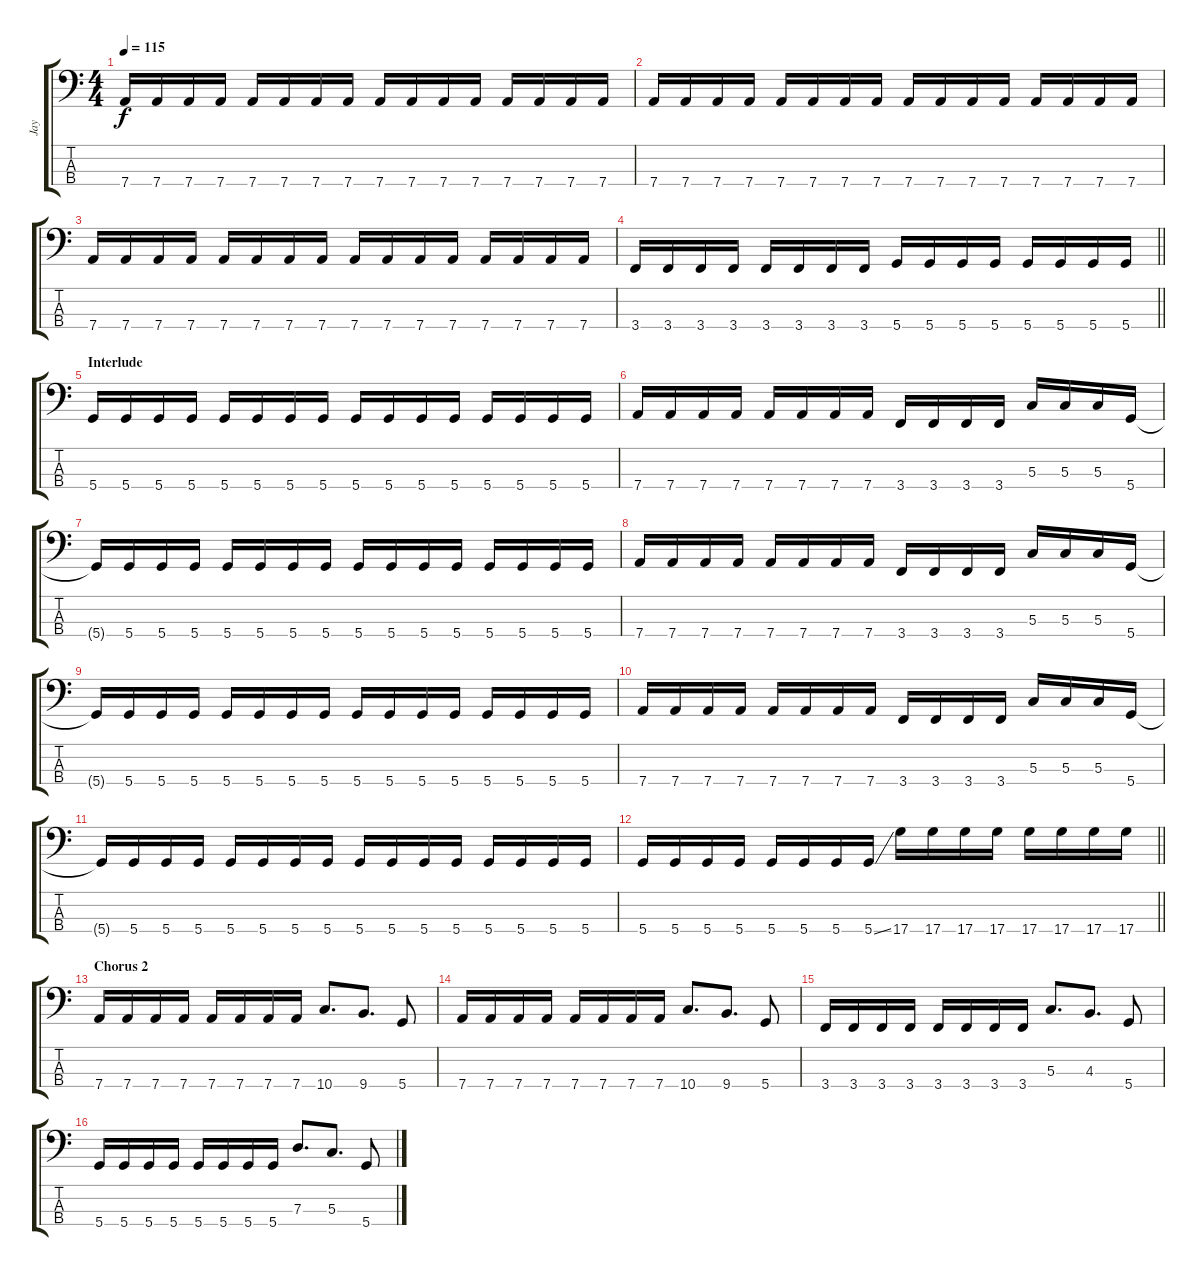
\track ("Jay" "Jay") {instrument electricbasspick}
\staff {score tabs}
\tuning (F2 C2 G1 D1) {hide}
\ts (4 4)
\tempo 115
\clef f4
\ks c
7.4.16{dy f} 7.4.16 7.4.16 7.4.16 7.4.16 7.4.16 7.4.16 7.4.16 7.4.16 7.4.16 7.4.16 7.4.16 7.4.16 7.4.16 7.4.16 7.4.16 |
7.4.16 7.4.16 7.4.16 7.4.16 7.4.16 7.4.16 7.4.16 7.4.16 7.4.16 7.4.16 7.4.16 7.4.16 7.4.16 7.4.16 7.4.16 7.4.16 |
7.4.16 7.4.16 7.4.16 7.4.16 7.4.16 7.4.16 7.4.16 7.4.16 7.4.16 7.4.16 7.4.16 7.4.16 7.4.16 7.4.16 7.4.16 7.4.16 |
\barLineRight lightlight
3.4.16 3.4.16 3.4.16 3.4.16 3.4.16 3.4.16 3.4.16 3.4.16 5.4.16 5.4.16 5.4.16 5.4.16 5.4.16 5.4.16 5.4.16 5.4.16 |
\section ("" "Interlude")
5.4.16 5.4.16 5.4.16 5.4.16 5.4.16 5.4.16 5.4.16 5.4.16 5.4.16 5.4.16 5.4.16 5.4.16 5.4.16 5.4.16 5.4.16 5.4.16 |
7.4.16 7.4.16 7.4.16 7.4.16 7.4.16 7.4.16 7.4.16 7.4.16 3.4.16 3.4.16 3.4.16 3.4.16 5.3.16 5.3.16 5.3.16 5.4.16 |
5.4{t}.16 5.4.16 5.4.16 5.4.16 5.4.16 5.4.16 5.4.16 5.4.16 5.4.16 5.4.16 5.4.16 5.4.16 5.4.16 5.4.16 5.4.16 5.4.16 |
7.4.16 7.4.16 7.4.16 7.4.16 7.4.16 7.4.16 7.4.16 7.4.16 3.4.16 3.4.16 3.4.16 3.4.16 5.3.16 5.3.16 5.3.16 5.4.16 |
5.4{t}.16 5.4.16 5.4.16 5.4.16 5.4.16 5.4.16 5.4.16 5.4.16 5.4.16 5.4.16 5.4.16 5.4.16 5.4.16 5.4.16 5.4.16 5.4.16 |
7.4.16 7.4.16 7.4.16 7.4.16 7.4.16 7.4.16 7.4.16 7.4.16 3.4.16 3.4.16 3.4.16 3.4.16 5.3.16 5.3.16 5.3.16 5.4.16 |
5.4{t}.16 5.4.16 5.4.16 5.4.16 5.4.16 5.4.16 5.4.16 5.4.16 5.4.16 5.4.16 5.4.16 5.4.16 5.4.16 5.4.16 5.4.16 5.4.16 |
\barLineRight lightlight
5.4.16 5.4.16 5.4.16 5.4.16 5.4.16 5.4.16 5.4.16 5.4{ss}.16 17.4.16 17.4.16 17.4.16 17.4.16 17.4.16 17.4.16 17.4.16 17.4.16 |
\section ("" "Chorus 2")
7.4.16 7.4.16 7.4.16 7.4.16 7.4.16 7.4.16 7.4.16 7.4.16 10.4.8{d} 9.4.8{d} 5.4.8 |
7.4.16 7.4.16 7.4.16 7.4.16 7.4.16 7.4.16 7.4.16 7.4.16 10.4.8{d} 9.4.8{d} 5.4.8 |
3.4.16 3.4.16 3.4.16 3.4.16 3.4.16 3.4.16 3.4.16 3.4.16 5.3.8{d} 4.3.8{d} 5.4.8 |
5.4.16 5.4.16 5.4.16 5.4.16 5.4.16 5.4.16 5.4.16 5.4.16 7.3.8{d} 5.3.8{d} 5.4.8
